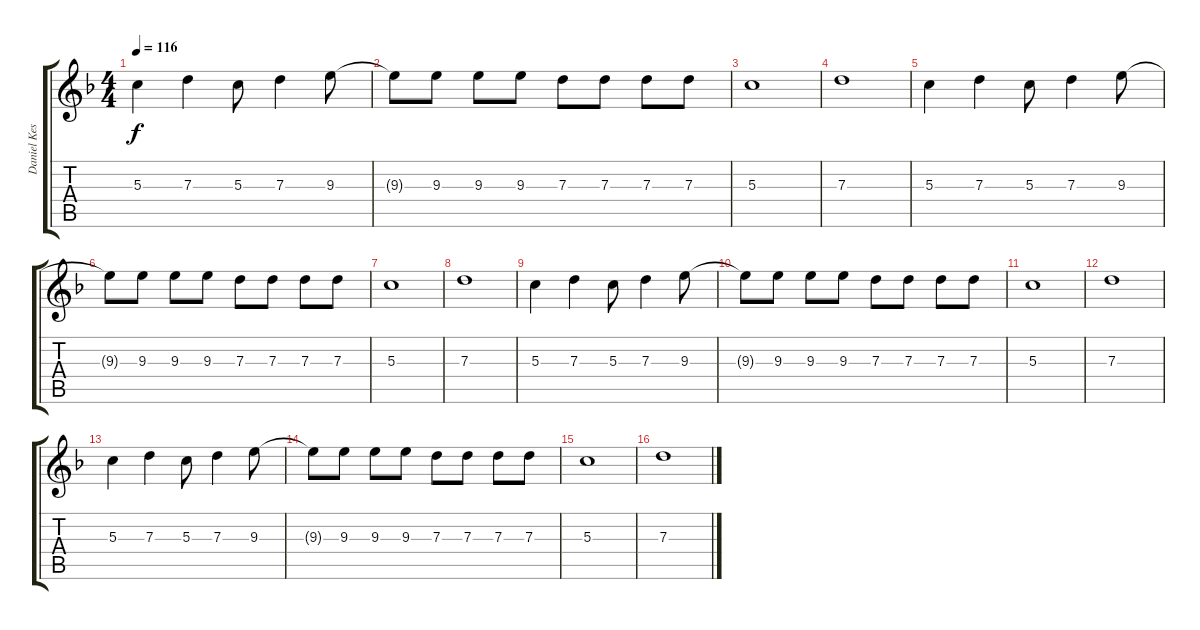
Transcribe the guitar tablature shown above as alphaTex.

\track ("Daniel Kessler" "Daniel Kes") {instrument electricguitarclean}
\staff {score tabs}
\tuning (E4 B3 G3 D3 A2 E2) {hide}
\ts (4 4)
\tempo 116
\clef g2
\ks f
5.3.4{dy f} 7.3.4 5.3.8 7.3.4 9.3.8 |
9.3{t}.8 9.3.8 9.3.8 9.3.8 7.3.8 7.3.8 7.3.8 7.3.8 |
5.3.1 |
7.3.1 |
5.3.4 7.3.4 5.3.8 7.3.4 9.3.8 |
9.3{t}.8 9.3.8 9.3.8 9.3.8 7.3.8 7.3.8 7.3.8 7.3.8 |
5.3.1 |
7.3.1 |
5.3.4 7.3.4 5.3.8 7.3.4 9.3.8 |
9.3{t}.8 9.3.8 9.3.8 9.3.8 7.3.8 7.3.8 7.3.8 7.3.8 |
5.3.1 |
7.3.1 |
5.3.4 7.3.4 5.3.8 7.3.4 9.3.8 |
9.3{t}.8 9.3.8 9.3.8 9.3.8 7.3.8 7.3.8 7.3.8 7.3.8 |
5.3.1 |
7.3.1
